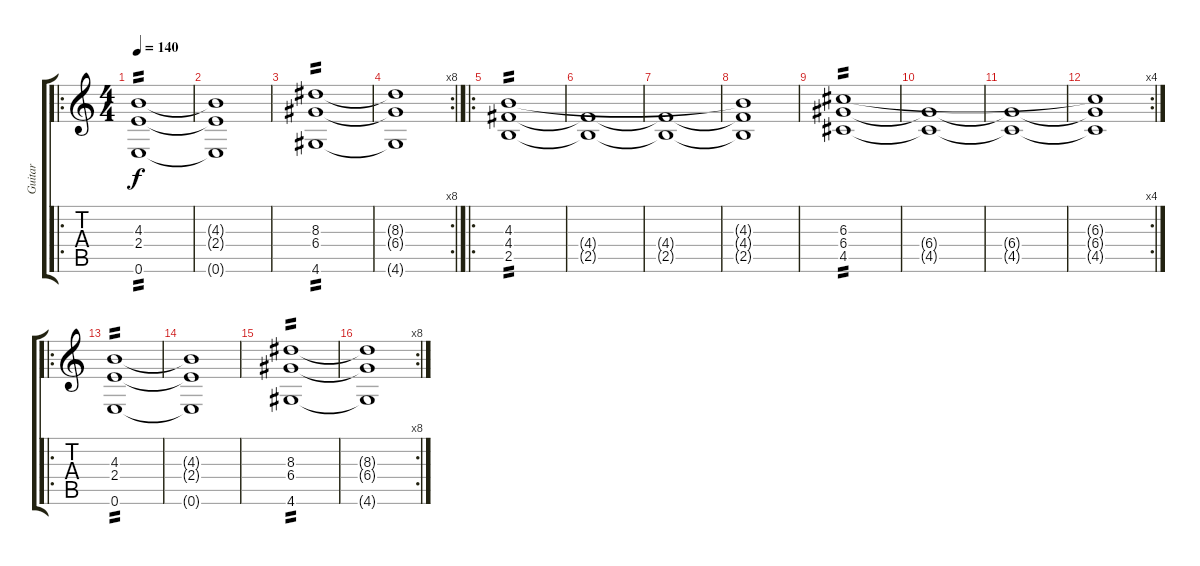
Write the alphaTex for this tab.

\track ("Guitar" "Guitar") {instrument overdrivenguitar}
\staff {score tabs}
\tuning (E4 B3 G3 D3 A2 E2) {hide}
\ro
\ts (4 4)
\tempo 140
\clef g2
\ks c
(4.3 2.4 0.6).1{tp 2 dy f instrument overdrivenguitar} |
(4.3{t} 2.4{t} 0.6{t}).1 |
(8.3 6.4 4.6).1{tp 2} |
\rc 8
(8.3{t} 6.4{t} 4.6{t}).1 |
\ro
(4.3 4.4 2.5).1{tp 2} |
(4.4{t} 2.5{t}).1 |
(4.4{t} 2.5{t}).1 |
(4.3{t} 4.4{t} 2.5{t}).1 |
(6.3 6.4 4.5).1{tp 2} |
(6.4{t} 4.5{t}).1 |
(6.4{t} 4.5{t}).1 |
\rc 4
(6.3{t} 6.4{t} 4.5{t}).1 |
\ro
(4.3 2.4 0.6).1{tp 2} |
(4.3{t} 2.4{t} 0.6{t}).1 |
(8.3 6.4 4.6).1{tp 2} |
\rc 8
(8.3{t} 6.4{t} 4.6{t}).1
